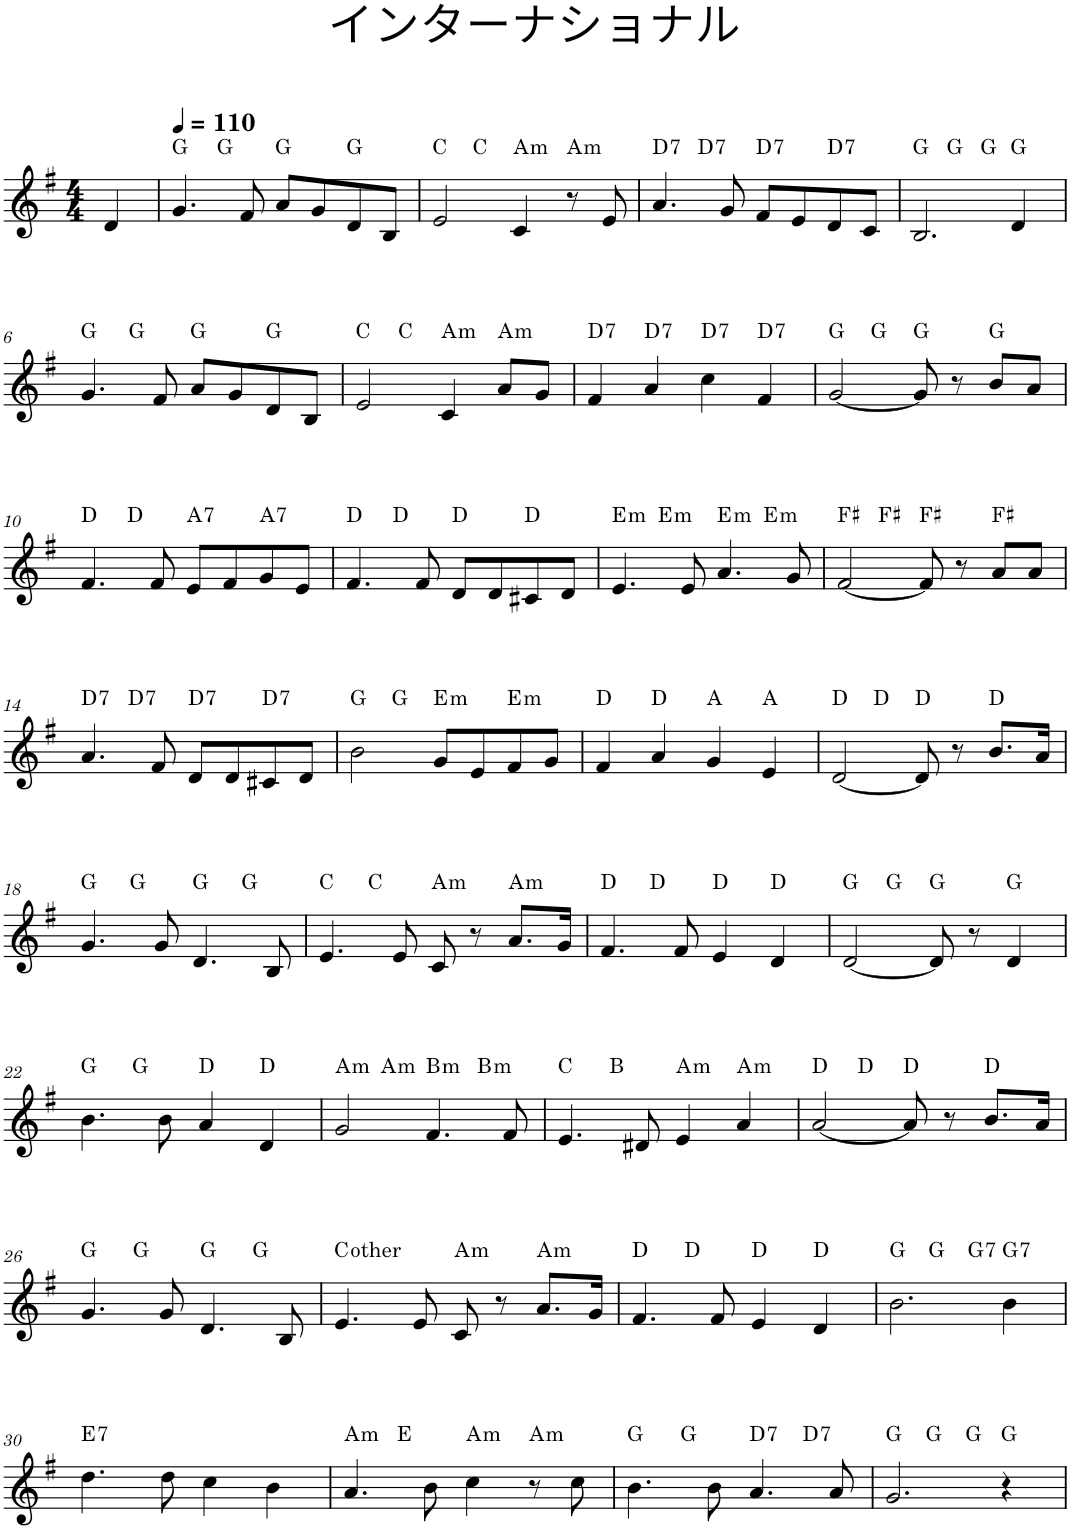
**kern	**harte
*part1	*part1
*staff1	*
*I"Piano	*
*I'Pno.	*
*clefG2	*
*k[f#]	*
*G:	*
*M4/4	*
=1	=1
4d/	.
=2	=2
*MM110	*
*^	*
4.g/	4ryy	G:maj
.	2.ryy	G:maj
8f#/	.	.
8a/L	.	G:maj
8g/	.	.
8d/	.	G:maj
8B/J	.	.
=3	=3	=3
2e/	4ryy	C:maj
.	2.ryy	C:maj
!	!	!LO:H:kt=m
4c/	.	A:min
!	!	!LO:H:kt=m
8r	.	A:min
8e/	.	.
=4	=4	=4
!	!	!LO:H:kt=7
4.a/	4ryy	D:7
!	!	!LO:H:kt=7
.	2.ryy	D:7
8g/	.	.
!	!	!LO:H:kt=7
8f#/L	.	D:7
8e/	.	.
!	!	!LO:H:kt=7
8d/	.	D:7
8c/J	.	.
=5	=5	=5
*	*^	*
2.B/	4ryy	2ryy	G:maj
.	2.ryy	.	G:maj
.	.	2ryy	G:maj
4d/	.	.	G:maj
*	*v	*v	*
!!LO:LB:g=z
=6	=6	=6
4.g/	4ryy	G:maj
.	2.ryy	G:maj
8f#/	.	.
8a/L	.	G:maj
8g/	.	.
8d/	.	G:maj
8B/J	.	.
=7	=7	=7
2e/	4ryy	C:maj
.	2.ryy	C:maj
!	!	!LO:H:kt=m
4c/	.	A:min
!	!	!LO:H:kt=m
8a/L	.	A:min
8g/J	.	.
=8	=8	=8
!	!	!LO:H:kt=7
*v	*v	*
4f#/	D:7
!	!LO:H:kt=7
4a/	D:7
!	!LO:H:kt=7
4cc\	D:7
!	!LO:H:kt=7
4f#/	D:7
=9	=9
*^	*
[2g/	4ryy	G:maj
.	2.ryy	G:maj
8g/]	.	G:maj
8r	.	.
8b/L	.	G:maj
8a/J	.	.
!!LO:LB:g=z	!!
=10	=10	=10
4.f#/	4ryy	D:maj
.	2.ryy	D:maj
8f#/	.	.
!	!	!LO:H:kt=7
8e/L	.	A:7
8f#/	.	.
!	!	!LO:H:kt=7
8g/	.	A:7
8e/J	.	.
=11	=11	=11
4.f#/	4ryy	D:maj
.	2.ryy	D:maj
8f#/	.	.
8d/L	.	D:maj
8d/	.	.
8c#X/	.	D:maj
8d/J	.	.
=12	=12	=12
!	!	!LO:H:kt=m
*	*^	*
4.e/	4ryy	2.ryy	E:min
!	!	!	!LO:H:kt=m
.	2.ryy	.	E:min
8e/	.	.	.
!	!	!	!LO:H:kt=m
4.a/	.	.	E:min
!	!	!	!LO:H:kt=m
.	.	4ryy	E:min
8g/	.	.	.
*	*v	*v	*
=13	=13	=13
[2f#/	4ryy	F#:maj
.	2.ryy	F#:maj
8f#/]	.	F#:maj
8r	.	.
8a/L	.	F#:maj
8a/J	.	.
!!LO:LB:g=z	!!
=14	=14	=14
!	!	!LO:H:kt=7
4.a/	4ryy	D:7
!	!	!LO:H:kt=7
.	2.ryy	D:7
8f#/	.	.
!	!	!LO:H:kt=7
8d/L	.	D:7
8d/	.	.
!	!	!LO:H:kt=7
8c#X/	.	D:7
8d/J	.	.
=15	=15	=15
2b\	4ryy	G:maj
.	2.ryy	G:maj
!	!	!LO:H:kt=m
8g/L	.	E:min
8e/	.	.
!	!	!LO:H:kt=m
8f#/	.	E:min
8g/J	.	.
*v	*v	*
=16	=16
4f#/	D:maj
4a/	D:maj
4g/	A:maj
4e/	A:maj
=17	=17
*^	*
[2d/	4ryy	D:maj
.	2.ryy	D:maj
8d/]	.	D:maj
8r	.	.
8.b/L	.	D:maj
16a/Jk	.	.
!!LO:LB:g=z	!!
=18	=18	=18
*	*^	*
4.g/	4ryy	2.ryy	G:maj
.	2.ryy	.	G:maj
8g/	.	.	.
4.d/	.	.	G:maj
.	.	4ryy	G:maj
8B/	.	.	.
*	*v	*v	*
=19	=19	=19
4.e/	4ryy	C:maj
.	2.ryy	C:maj
8e/	.	.
!	!	!LO:H:kt=m
8c/	.	A:min
8r	.	.
!	!	!LO:H:kt=m
8.a/L	.	A:min
16g/Jk	.	.
=20	=20	=20
4.f#/	4ryy	D:maj
.	2.ryy	D:maj
8f#/	.	.
4e/	.	D:maj
4d/	.	D:maj
=21	=21	=21
[2d/	4ryy	G:maj
.	2.ryy	G:maj
8d/]	.	G:maj
8r	.	.
4d/	.	G:maj
!!LO:LB:g=z	!!
=22	=22	=22
4.b\	4ryy	G:maj
.	2.ryy	G:maj
8b\	.	.
4a/	.	D:maj
4d/	.	D:maj
=23	=23	=23
!	!	!LO:H:kt=m
*	*^	*
2g/	4ryy	2.ryy	A:min
!	!	!	!LO:H:kt=m
.	2.ryy	.	A:min
!	!	!	!LO:H:kt=m
4.f#/	.	.	B:min
!	!	!	!LO:H:kt=m
.	.	4ryy	B:min
8f#/	.	.	.
*	*v	*v	*
=24	=24	=24
4.e/	4ryy	C:maj
.	2.ryy	B:maj
8d#X/	.	.
!	!	!LO:H:kt=m
4e/	.	A:min
!	!	!LO:H:kt=m
4a/	.	A:min
=25	=25	=25
[2a/	4ryy	D:maj
.	2.ryy	D:maj
8a/]	.	D:maj
8r	.	.
8.b/L	.	D:maj
16a/Jk	.	.
!!LO:LB:g=z	!!
=26	=26	=26
*	*^	*
4.g/	4ryy	2.ryy	G:maj
.	2.ryy	.	G:maj
8g/	.	.	.
4.d/	.	.	G:maj
.	.	4ryy	G:maj
8B/	.	.	.
*v	*v	*v	*
=27	=27
4.e/	C:dim
8e/	.
!	!LO:H:kt=m
8c/	A:min
8r	.
!	!LO:H:kt=m
8.a/L	A:min
16g/Jk	.
=28	=28
*^	*
4.f#/	4ryy	D:maj
.	2.ryy	D:maj
8f#/	.	.
4e/	.	D:maj
4d/	.	D:maj
=29	=29	=29
*	*^	*
2.b\	4ryy	2ryy	G:maj
.	2.ryy	.	G:maj
!	!	!	!LO:H:kt=7
.	.	2ryy	G:7
!	!	!	!LO:H:kt=7
4b\	.	.	G:7
!!LO:LB:g=z	!!	!!
=30	=30	=30	=30
!	!	!	!LO:H:kt=7
*v	*v	*v	*
4.dd\	E:7
8dd\	.
4cc\	.
4b\	.
=31	=31
!	!LO:H:kt=m
*^	*
4.a/	4ryy	A:min
.	2.ryy	E:maj
8b\	.	.
!	!	!LO:H:kt=m
4cc\	.	A:min
!	!	!LO:H:kt=m
8r	.	A:min
8cc\	.	.
=32	=32	=32
*	*^	*
4.b\	4ryy	2.ryy	G:maj
.	2.ryy	.	G:maj
8b\	.	.	.
!	!	!	!LO:H:kt=7
4.a/	.	.	D:7
!	!	!	!LO:H:kt=7
.	.	4ryy	D:7
8a/	.	.	.
=33	=33	=33	=33
2.g/	4ryy	2ryy	G:maj
.	2.ryy	.	G:maj
.	.	2ryy	G:maj
4r	.	.	G:maj
*v	*v	*v	*
=	=
*-	*-
